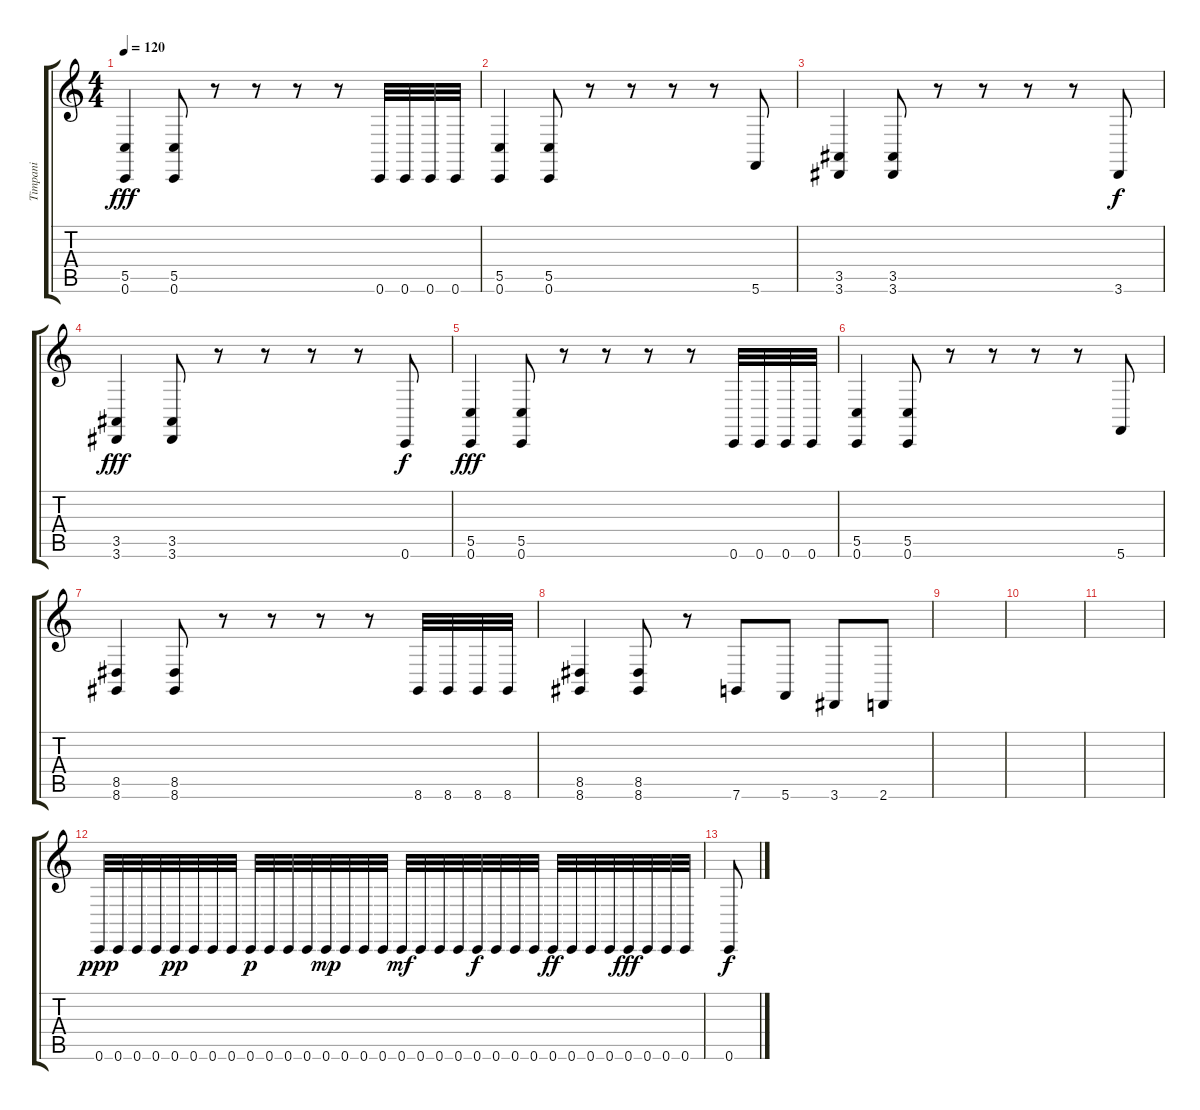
\track ("Timpani" "Timpani") {instrument timpani}
\staff {score tabs}
\tuning (D4 A3 F3 C3 G2 C2) {hide}
\ts (4 4)
\tempo 120
\clef g2
\ks c
(5.5 0.6).4{dy fff} (5.5 0.6).8 r.8 r.8 r.8 r.8 0.6.32 0.6.32 0.6.32 0.6.32 |
(5.5 0.6).4 (5.5 0.6).8 r.8 r.8 r.8 r.8 5.6.8 |
(3.5 3.6).4 (3.5 3.6).8 r.8 r.8 r.8 r.8 3.6.8{dy f} |
(3.5 3.6).4{dy fff} (3.5 3.6).8 r.8 r.8 r.8 r.8 0.6.8{dy f} |
(5.5 0.6).4{dy fff} (5.5 0.6).8 r.8 r.8 r.8 r.8 0.6.32 0.6.32 0.6.32 0.6.32 |
(5.5 0.6).4 (5.5 0.6).8 r.8 r.8 r.8 r.8 5.6.8 |
(8.5 8.6).4 (8.5 8.6).8 r.8 r.8 r.8 r.8 8.6.32 8.6.32 8.6.32 8.6.32 |
(8.5 8.6).4 (8.5 8.6).8 r.8 7.6.8 5.6.8 3.6.8 2.6.8 |
|
|
|
0.6.32{dy ppp} 0.6.32 0.6.32 0.6.32 0.6.32{dy pp} 0.6.32 0.6.32 0.6.32 0.6.32{dy p} 0.6.32 0.6.32 0.6.32 0.6.32{dy mp} 0.6.32 0.6.32 0.6.32 0.6.32{dy mf} 0.6.32 0.6.32 0.6.32 0.6.32{dy f} 0.6.32 0.6.32 0.6.32 0.6.32{dy ff} 0.6.32 0.6.32 0.6.32 0.6.32{dy fff} 0.6.32 0.6.32 0.6.32 |
0.6.8{dy f}
